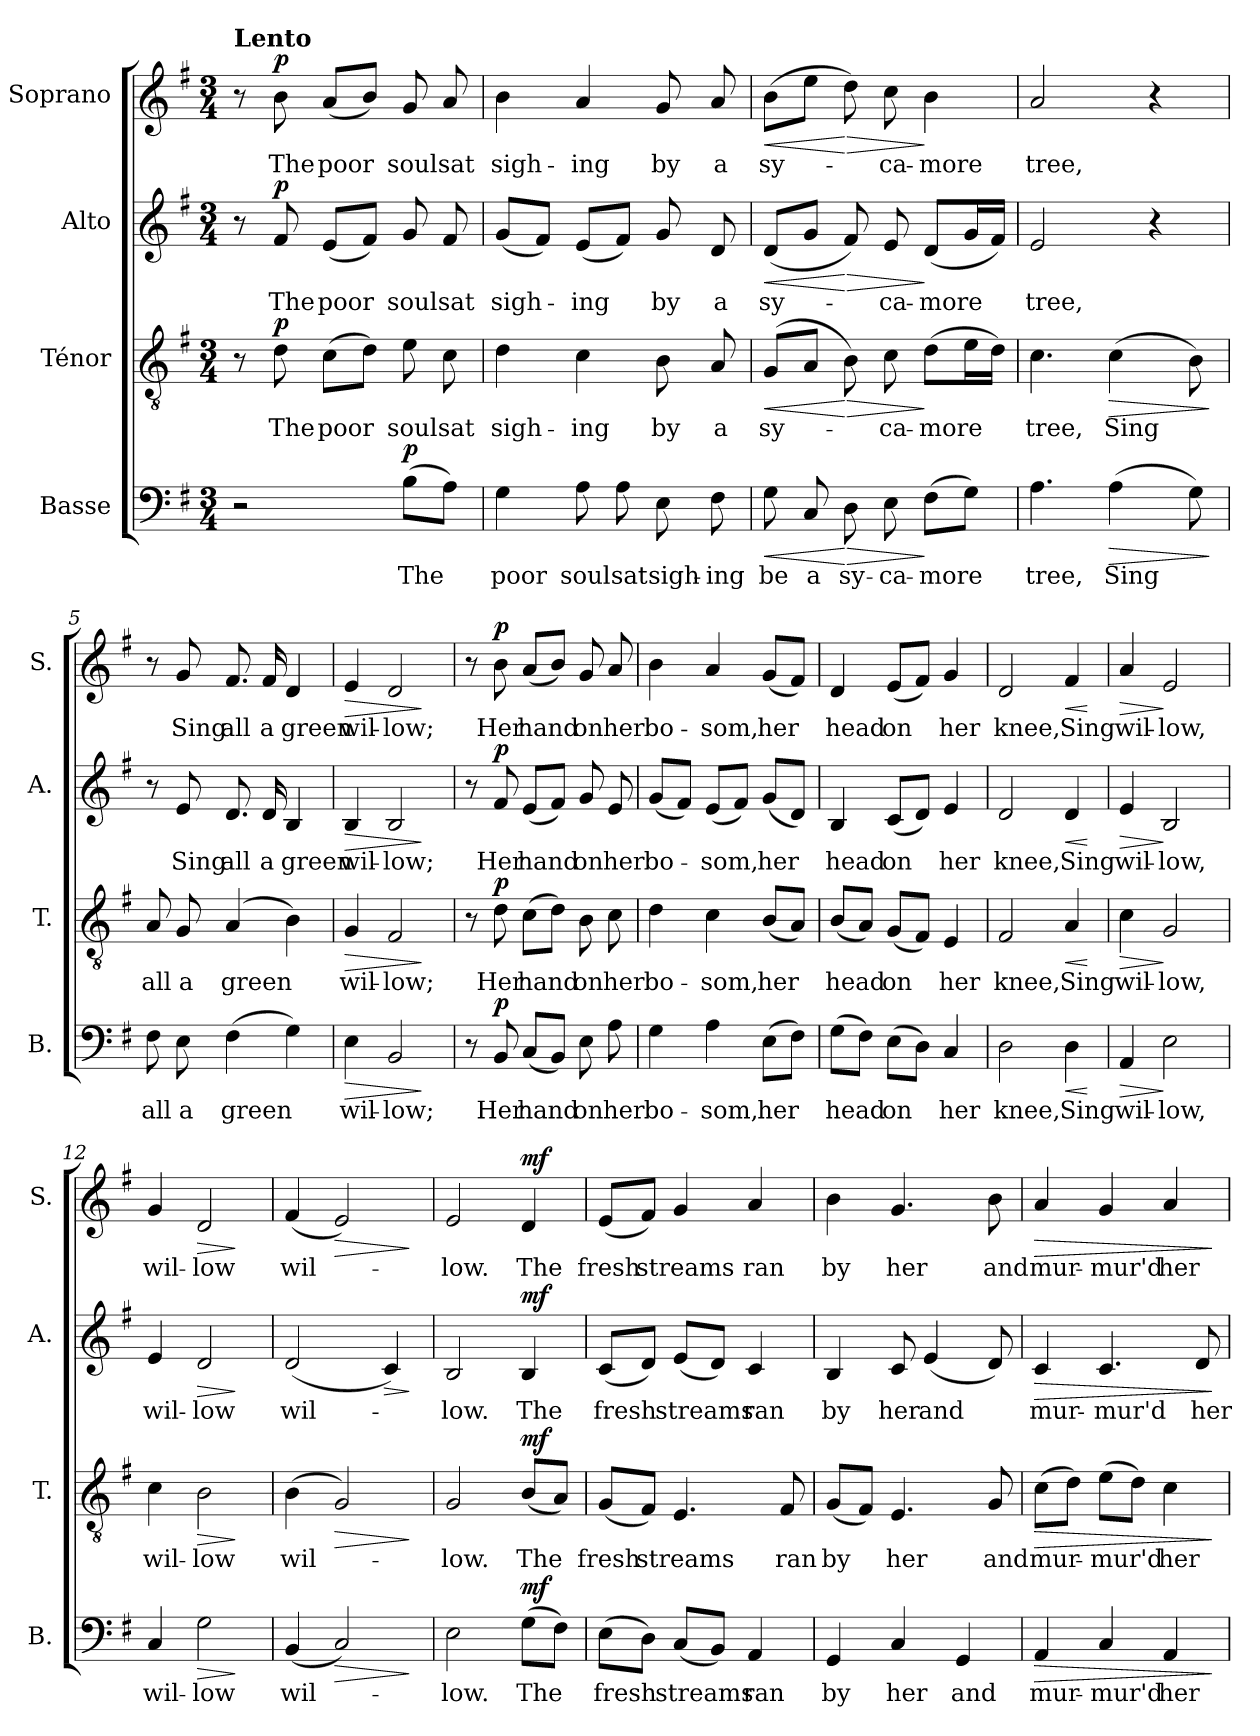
**kern	**text	**dynam	**kern	**text	**dynam	**kern	**text	**dynam	**kern	**text	**dynam
*part4	*part4	*part4	*part3	*part3	*part3	*part2	*part2	*part2	*part1	*part1	*part1
*staff4	*staff4	*staff4	*staff3	*staff3	*staff3	*staff2	*staff2	*staff2	*staff1	*staff1	*staff1
*I"Basse	*	*	*I"Ténor	*	*	*I"Alto	*	*	*I"Soprano	*	*
*I'B.	*	*	*I'T.	*	*	*I'A.	*	*	*I'S.	*	*
*clefF4	*	*	*clefGv2	*	*	*clefG2	*	*	*clefG2	*	*
*k[f#]	*	*	*k[f#]	*	*	*k[f#]	*	*	*k[f#]	*	*
*G:	*	*	*G:	*	*	*G:	*	*	*G:	*	*
*M3/4	*	*	*M3/4	*	*	*M3/4	*	*	*M3/4	*	*
=1	=1	=1	=1	=1	=1	=1	=1	=1	=1	=1	=1
!	!	!	!	!	!	!	!	!	!LO:TX:a:B:t=Lento	!	!
2r	.	.	8r	.	.	8r	.	.	8r	.	.
!	!	!	!	!LO:LY:b	!LO:DY:a	!	!LO:LY:b	!LO:DY:a	!	!LO:LY:b	!LO:DY:a
.	.	.	8d\	The	p	8f#/	The	p	8b\	The	p
!	!	!	!	!LO:LY:b	!	!	!LO:LY:b	!	!	!LO:LY:b	!
.	.	.	(>8c\L	poor	.	(<8e/L	poor	.	(<8a/L	poor	.
.	.	.	8d\J)	.	.	8f#/J)	.	.	8b/J)	.	.
!	!LO:LY:b	!LO:DY:a	!	!LO:LY:b	!	!	!LO:LY:b	!	!	!LO:LY:b	!
(>8B\L	The	p	8e\	soul	.	8g/	soul	.	8g/	soul	.
!	!	!	!	!LO:LY:b	!	!	!LO:LY:b	!	!	!LO:LY:b	!
8A\J)	.	.	8c\	sat	.	8f#/	sat	.	8a/	sat	.
=2	=2	=2	=2	=2	=2	=2	=2	=2	=2	=2	=2
!	!LO:LY:b	!	!	!LO:LY:b	!	!	!LO:LY:b	!	!	!LO:LY:b	!
4G\	poor	.	4d\	sigh-	.	(<8g/L	sigh-	.	4b\	sigh-	.
.	.	.	.	.	.	8f#/J)	.	.	.	.	.
!	!LO:LY:b	!	!	!LO:LY:b	!	!	!LO:LY:b	!	!	!LO:LY:b	!
8A\	soul	.	4c\	-ing	.	(<8e/L	-ing	.	4a/	-ing	.
!	!LO:LY:b	!	!	!	!	!	!	!	!	!	!
8A\	sat	.	.	.	.	8f#/J)	.	.	.	.	.
!	!LO:LY:b	!	!	!LO:LY:b	!	!	!LO:LY:b	!	!	!LO:LY:b	!
8E\	sigh-	.	8B\	by	.	8g/	by	.	8g/	by	.
!	!LO:LY:b	!	!	!LO:LY:b	!	!	!LO:LY:b	!	!	!LO:LY:b	!
8F#\	-ing	.	8A/	a	.	8d/	a	.	8a/	a	.
=3	=3	=3	=3	=3	=3	=3	=3	=3	=3	=3	=3
!	!LO:LY:b	!LO:HP:b	!	!LO:LY:b	!LO:HP:b	!	!LO:LY:b	!LO:HP:b	!	!LO:LY:b	!LO:HP:b
8G\	be	<	(>8G/L	sy-	<	(<8d/L	sy-	<	(>8b\L	sy-	<
!	!LO:LY:b	!	!	!	!	!	!	!	!	!	!
8C/	a	.	8A/J	.	.	8g/J	.	.	8ee\J	.	.
!	!LO:LY:b	!LO:HP:n=1:b	!	!	!LO:HP:n=1:b	!	!	!LO:HP:n=1:b	!	!	!LO:HP:n=1:b
8D\	sy-	[ >	8B\)	.	[ >	8f#/)	.	[ >	8dd\)	.	[ >
!	!LO:LY:b	!	!	!LO:LY:b	!	!	!LO:LY:b	!	!	!LO:LY:b	!
8E\	-ca-	.	8c\	-ca-	.	8e/	-ca-	.	8cc\	-ca-	.
!	!LO:LY:b	!	!	!LO:LY:b	!	!	!LO:LY:b	!	!	!LO:LY:b	!
(>8F#\L	-more	]	(>8d\L	-more	]	(<8d/L	-more	]	4b\	-more	]
8G\J)	.	.	16e\L	.	.	16g/L	.	.	.	.	.
.	.	.	16d\JJ)	.	.	16f#/JJ)	.	.	.	.	.
=4	=4	=4	=4	=4	=4	=4	=4	=4	=4	=4	=4
!	!LO:LY:b	!	!	!LO:LY:b	!	!	!LO:LY:b	!	!	!LO:LY:b	!
4.A\	tree,	.	4.c\	tree,	.	2e/	tree,	.	2a/	tree,	.
!	!LO:LY:b	!LO:HP:b	!	!LO:LY:b	!LO:HP:b	!	!	!	!	!	!
(>4A\	Sing	>	(>4c\	Sing	>	.	.	.	.	.	.
.	.	.	.	.	.	4r	.	.	4r	.	.
8G\)	.	.	8B\)	.	.	.	.	.	.	.	.
.	.	]	.	.	]	.	.	.	.	.	.
!!LO:LB:g=z
=5	=5	=5	=5	=5	=5	=5	=5	=5	=5	=5	=5
!	!LO:LY:b	!	!	!LO:LY:b	!	!	!	!	!	!	!
8F#\	all	.	8A/	all	.	8r	.	.	8r	.	.
!	!LO:LY:b	!	!	!LO:LY:b	!	!	!LO:LY:b	!	!	!LO:LY:b	!
8E\	a	.	8G/	a	.	8e/	Sing	.	8g/	Sing	.
!	!LO:LY:b	!	!	!LO:LY:b	!	!	!LO:LY:b	!	!	!LO:LY:b	!
(>4F#\	green	.	(4A/	green	.	8.d/	all	.	8.f#/	all	.
!	!	!	!	!	!	!	!LO:LY:b	!	!	!LO:LY:b	!
.	.	.	.	.	.	16d/	a	.	16f#/	a	.
!	!	!	!	!	!	!	!LO:LY:b	!	!	!LO:LY:b	!
4G\)	.	.	4B\)	.	.	4B/	green	.	4d/	green	.
=6	=6	=6	=6	=6	=6	=6	=6	=6	=6	=6	=6
!	!LO:LY:b	!LO:HP:b	!	!LO:LY:b	!LO:HP:b	!	!LO:LY:b	!LO:HP:b	!	!LO:LY:b	!LO:HP:b
4E\	wil-	>	4G/	wil-	>	4B/	wil-	>	4e/	wil-	>
!	!LO:LY:b	!	!	!LO:LY:b	!	!	!LO:LY:b	!	!	!LO:LY:b	!
2BB/	-low;	.	2F#/	-low;	.	2B/	-low;	.	2d/	-low;	.
.	.	]	.	.	]	.	.	]	.	.	]
=7	=7	=7	=7	=7	=7	=7	=7	=7	=7	=7	=7
8r	.	.	8r	.	.	8r	.	.	8r	.	.
!	!LO:LY:b	!LO:DY:a	!	!LO:LY:b	!LO:DY:a	!	!LO:LY:b	!LO:DY:a	!	!LO:LY:b	!LO:DY:a
8BB/	Her	p	8d\	Her	p	8f#/	Her	p	8b\	Her	p
!	!LO:LY:b	!	!	!LO:LY:b	!	!	!LO:LY:b	!	!	!LO:LY:b	!
(<8C/L	hand	.	(>8c\L	hand	.	(<8e/L	hand	.	(<8a/L	hand	.
8BB/J)	.	.	8d\J)	.	.	8f#/J)	.	.	8b/J)	.	.
!	!LO:LY:b	!	!	!LO:LY:b	!	!	!LO:LY:b	!	!	!LO:LY:b	!
8E\	on	.	8B\	on	.	8g/	on	.	8g/	on	.
!	!LO:LY:b	!	!	!LO:LY:b	!	!	!LO:LY:b	!	!	!LO:LY:b	!
8A\	her	.	8c\	her	.	8e/	her	.	8a/	her	.
=8	=8	=8	=8	=8	=8	=8	=8	=8	=8	=8	=8
!	!LO:LY:b	!	!	!LO:LY:b	!	!	!LO:LY:b	!	!	!LO:LY:b	!
4G\	bo-	.	4d\	bo-	.	(<8g/L	bo-	.	4b\	bo-	.
.	.	.	.	.	.	8f#/J)	.	.	.	.	.
!	!LO:LY:b	!	!	!LO:LY:b	!	!	!LO:LY:b	!	!	!LO:LY:b	!
4A\	-som,	.	4c\	-som,	.	(<8e/L	-som,	.	4a/	-som,	.
.	.	.	.	.	.	8f#/J)	.	.	.	.	.
!	!LO:LY:b	!	!	!LO:LY:b	!	!	!LO:LY:b	!	!	!LO:LY:b	!
(>8E\L	her	.	(<8B/L	her	.	(<8g/L	her	.	(<8g/L	her	.
8F#\J)	.	.	8A/J)	.	.	8d/J)	.	.	8f#/J)	.	.
=9	=9	=9	=9	=9	=9	=9	=9	=9	=9	=9	=9
!	!LO:LY:b	!	!	!LO:LY:b	!	!	!LO:LY:b	!	!	!LO:LY:b	!
(>8G\L	head	.	(<8B/L	head	.	4B/	head	.	4d/	head	.
8F#\J)	.	.	8A/J)	.	.	.	.	.	.	.	.
!	!LO:LY:b	!	!	!LO:LY:b	!	!	!LO:LY:b	!	!	!LO:LY:b	!
(>8E\L	on	.	(<8G/L	on	.	(<8c/L	on	.	(<8e/L	on	.
8D\J)	.	.	8F#/J)	.	.	8d/J)	.	.	8f#/J)	.	.
!	!LO:LY:b	!	!	!LO:LY:b	!	!	!LO:LY:b	!	!	!LO:LY:b	!
4C/	her	.	4E/	her	.	4e/	her	.	4g/	her	.
=10	=10	=10	=10	=10	=10	=10	=10	=10	=10	=10	=10
!	!LO:LY:b	!	!	!LO:LY:b	!	!	!LO:LY:b	!	!	!LO:LY:b	!
2D\	knee,	.	2F#/	knee,	.	2d/	knee,	.	2d/	knee,	.
!	!LO:LY:b	!LO:HP:b	!	!LO:LY:b	!LO:HP:b	!	!LO:LY:b	!LO:HP:b	!	!LO:LY:b	!LO:HP:b
4D\	Sing	<	4A/	Sing	<	4d/	Sing	<	4f#/	Sing	<
.	.	[	.	.	[	.	.	[	.	.	[
=11	=11	=11	=11	=11	=11	=11	=11	=11	=11	=11	=11
!	!LO:LY:b	!LO:HP:b	!	!LO:LY:b	!LO:HP:b	!	!LO:LY:b	!LO:HP:b	!	!LO:LY:b	!LO:HP:b
4AA/	wil-	>	4c\	wil-	>	4e/	wil-	>	4a/	wil-	>
!	!LO:LY:b	!	!	!LO:LY:b	!	!	!LO:LY:b	!	!	!LO:LY:b	!
2E\	-low,	]	2G/	-low,	]	2B/	-low,	]	2e/	-low,	]
!!LO:PB:g=z
=12	=12	=12	=12	=12	=12	=12	=12	=12	=12	=12	=12
!	!LO:LY:b	!	!	!LO:LY:b	!	!	!LO:LY:b	!	!	!LO:LY:b	!
4C/	wil-	.	4c\	wil-	.	4e/	wil-	.	4g/	wil-	.
!	!LO:LY:b	!LO:HP:b	!	!LO:LY:b	!LO:HP:b	!	!LO:LY:b	!LO:HP:b	!	!LO:LY:b	!LO:HP:b
2G\	-low	>	2B\	-low	>	2d/	-low	>	2d/	-low	>
.	.	]	.	.	]	.	.	]	.	.	]
=13	=13	=13	=13	=13	=13	=13	=13	=13	=13	=13	=13
!	!LO:LY:b	!	!	!LO:LY:b	!	!	!LO:LY:b	!	!	!LO:LY:b	!
(<4BB/	wil-	.	(>4B\	wil-	.	(<2d/	wil-	.	(<4f#/	wil-	.
!	!	!LO:HP:b	!	!	!LO:HP:b	!	!	!	!	!	!LO:HP:b
2C/)	.	>	2G/)	.	>	.	.	.	2e/)	.	>
!	!	!	!	!	!	!	!	!LO:HP:b	!	!	!
.	.	.	.	.	.	4c/)	.	>	.	.	.
.	.	]	.	.	]	.	.	]	.	.	]
=14	=14	=14	=14	=14	=14	=14	=14	=14	=14	=14	=14
!	!LO:LY:b	!	!	!LO:LY:b	!	!	!LO:LY:b	!	!	!LO:LY:b	!
2E\	-low.	.	2G/	-low.	.	2B/	-low.	.	2e/	-low.	.
!	!LO:LY:b	!LO:DY:a	!	!LO:LY:b	!LO:DY:a	!	!LO:LY:b	!LO:DY:a	!	!LO:LY:b	!LO:DY:a
(>8G\L	The	mf	(<8B/L	The	mf	4B/	The	mf	4d/	The	mf
8F#\J)	.	.	8A/J)	.	.	.	.	.	.	.	.
=15	=15	=15	=15	=15	=15	=15	=15	=15	=15	=15	=15
!	!LO:LY:b	!	!	!LO:LY:b	!	!	!LO:LY:b	!	!	!LO:LY:b	!
(>8E\L	fresh	.	(<8G/L	fresh	.	(<8c/L	fresh	.	(<8e/L	fresh	.
!	!	!	!	!LO:LY:b	!	!	!	!	!	!LO:LY:b	!
8D\J)	.	.	8F#/J)	streams	.	8d/J)	.	.	8f#/J)	streams	.
!	!LO:LY:b	!	!	!	!	!	!LO:LY:b	!	!	!	!
(<8C/L	streams	.	4.E/	.	.	(<8e/L	streams	.	4g/	.	.
8BB/J)	.	.	.	.	.	8d/J)	.	.	.	.	.
!	!LO:LY:b	!	!	!	!	!	!LO:LY:b	!	!	!LO:LY:b	!
4AA/	ran	.	.	.	.	4c/	ran	.	4a/	ran	.
!	!	!	!	!LO:LY:b	!	!	!	!	!	!	!
.	.	.	8F#/	ran	.	.	.	.	.	.	.
=16	=16	=16	=16	=16	=16	=16	=16	=16	=16	=16	=16
!	!LO:LY:b	!	!	!LO:LY:b	!	!	!LO:LY:b	!	!	!LO:LY:b	!
4GG/	by	.	(<8G/L	by	.	4B/	by	.	4b\	by	.
.	.	.	8F#/J)	.	.	.	.	.	.	.	.
!	!LO:LY:b	!	!	!LO:LY:b	!	!	!LO:LY:b	!	!	!LO:LY:b	!
4C/	her	.	4.E/	her	.	8c/	her	.	4.g/	her	.
!	!	!	!	!	!	!	!LO:LY:b	!	!	!	!
.	.	.	.	.	.	(<4e/	and	.	.	.	.
!	!LO:LY:b	!	!	!	!	!	!	!	!	!	!
4GG/	and	.	.	.	.	.	.	.	.	.	.
!	!	!	!	!LO:LY:b	!	!	!	!	!	!LO:LY:b	!
.	.	.	8G/	and	.	8d/)	.	.	8b\	and	.
=17	=17	=17	=17	=17	=17	=17	=17	=17	=17	=17	=17
!	!LO:LY:b	!LO:HP:b	!	!LO:LY:b	!LO:HP:b	!	!LO:LY:b	!LO:HP:b	!	!LO:LY:b	!LO:HP:b
4AA/	mur-	>	(>8c\L	mur-	>	4c/	mur-	>	4a/	mur-	>
.	.	.	8d\J)	.	.	.	.	.	.	.	.
!	!LO:LY:b	!	!	!LO:LY:b	!	!	!LO:LY:b	!	!	!LO:LY:b	!
4C/	-mur'd	.	(>8e\L	-mur'd	.	4.c/	-mur'd	.	4g/	-mur'd	.
.	.	.	8d\J)	.	.	.	.	.	.	.	.
!	!LO:LY:b	!	!	!LO:LY:b	!	!	!	!	!	!LO:LY:b	!
4AA/	her	.	4c\	her	.	.	.	.	4a/	her	.
!	!	!	!	!	!	!	!LO:LY:b	!	!	!	!
.	.	.	.	.	.	8d/	her	.	.	.	.
.	.	]	.	.	]	.	.	]	.	.	]
=	=	=	=	=	=	=	=	=	=	=	=
*-	*-	*-	*-	*-	*-	*-	*-	*-	*-	*-	*-
